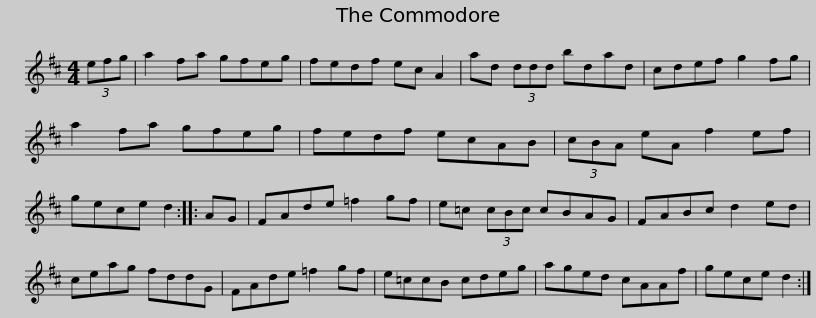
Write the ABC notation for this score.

X:1
L:1/8
M:4/4
I:linebreak $
K:D
V:1 treble
V:1
 (3efg | a2 fa gfeg | fedf ec A2 | ad (3ddd bdad | cdef g2 fg | %5
 a2 fa gfeg |$ fedf ecAB | (3cBA eA f2 ef | gece d2 :: AG | %10
 FAde =f2 gf | e=c (3cBc cBAG |$ FABc d2 ed | ceag fddG | FAde =f2 gf | %15
 e=ccB cdeg | aged cAAf | gece d2 :| %18
